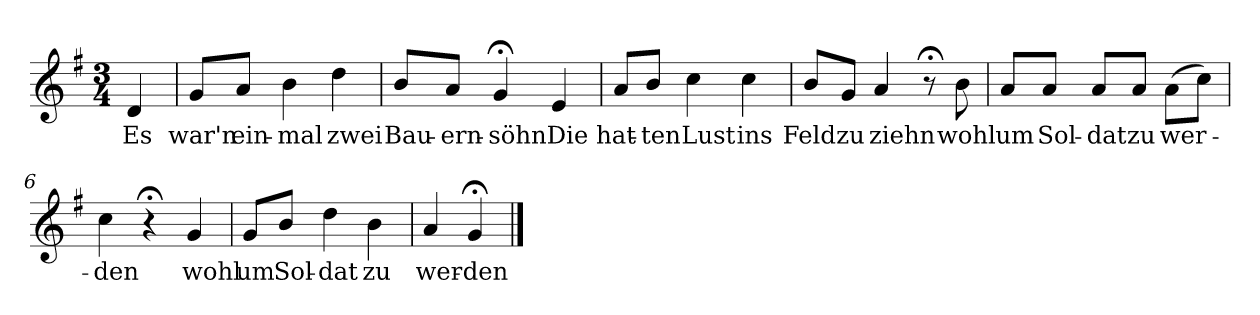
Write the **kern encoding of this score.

**kern	**text
*part1	*part1
*staff1	*staff1
*k[f#]	*
*G:	*
*M3/4	*
*MM120	*
=	=
4d	Es
=1	=1
8gL	war'n
8aJ	ein-
4b	-mal
4dd	zwei
=2	=2
8bL	Bau-
8aJ	-ern-
4g;<	-söhn
4e	Die
=3	=3
8aL	hat-
8bJ	-ten
4cc	Lust
4cc	ins
=4	=4
8bL	Feld
8gJ	zu
4a	ziehn
8r;<	.
8b	wohl
=5	=5
8aL	um
8aJ	Sol-
8aL	-dat
8aJ	zu
(8aL	wer-
8ccJ)	.
=6	=6
4cc	-den
4r;<	.
4g	wohl
=7	=7
8gL	um
8bJ	Sol-
4dd	-dat
4b	zu
=8	=8
4a	wer-
4g;<	-den
==	==
*-	*-
